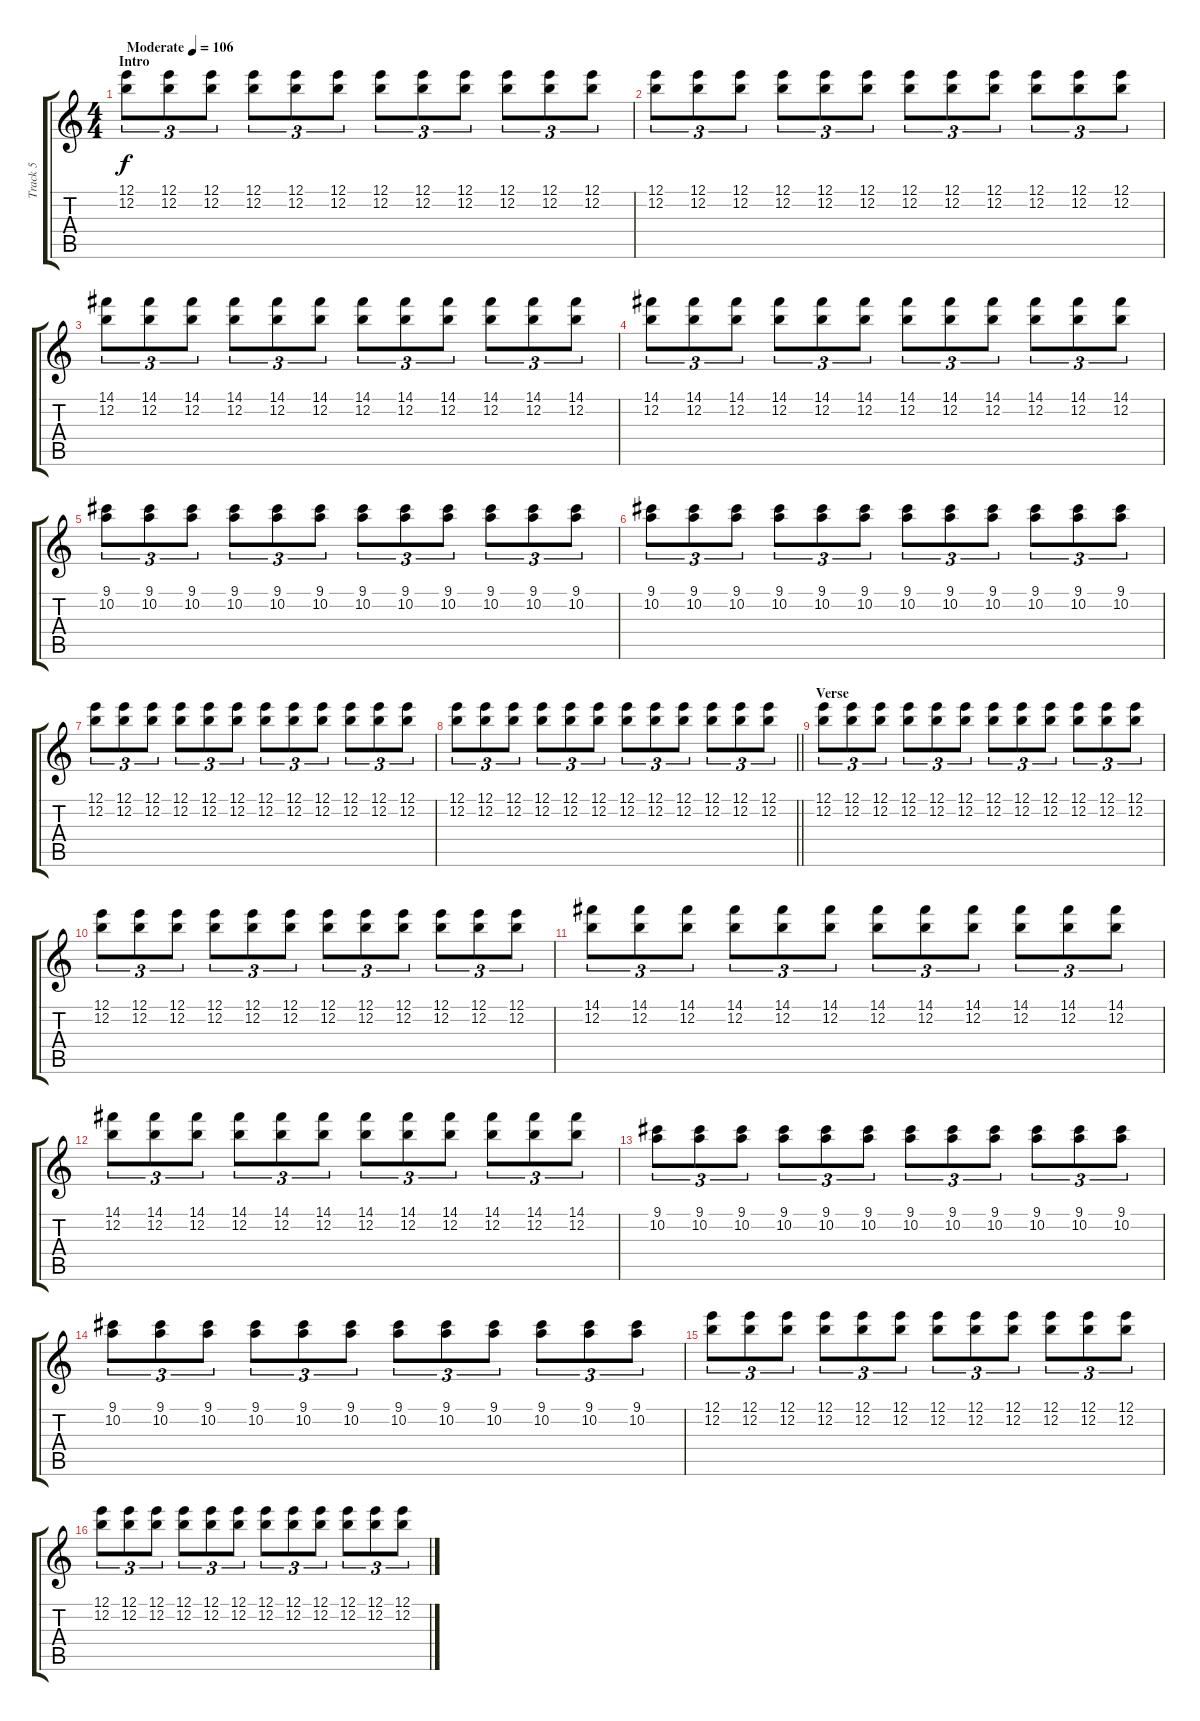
\track ("Track 5" "Track 5") {instrument acousticguitarsteel}
\staff {score tabs}
\tuning (E4 B3 G3 D3 A2 E2) {hide}
\ts (4 4)
\section ("" "Intro")
\tempo (106 "Moderate")
\clef g2
\ks c
(12.1 12.2).8{tu (3 2) dy f instrument acousticguitarsteel} (12.1 12.2).8{tu (3 2)} (12.1 12.2).8{tu (3 2)} (12.1 12.2).8{tu (3 2)} (12.1 12.2).8{tu (3 2)} (12.1 12.2).8{tu (3 2)} (12.1 12.2).8{tu (3 2)} (12.1 12.2).8{tu (3 2)} (12.1 12.2).8{tu (3 2)} (12.1 12.2).8{tu (3 2)} (12.1 12.2).8{tu (3 2)} (12.1 12.2).8{tu (3 2)} |
(12.1 12.2).8{tu (3 2)} (12.1 12.2).8{tu (3 2)} (12.1 12.2).8{tu (3 2)} (12.1 12.2).8{tu (3 2)} (12.1 12.2).8{tu (3 2)} (12.1 12.2).8{tu (3 2)} (12.1 12.2).8{tu (3 2)} (12.1 12.2).8{tu (3 2)} (12.1 12.2).8{tu (3 2)} (12.1 12.2).8{tu (3 2)} (12.1 12.2).8{tu (3 2)} (12.1 12.2).8{tu (3 2)} |
(14.1 12.2).8{tu (3 2)} (14.1 12.2).8{tu (3 2)} (14.1 12.2).8{tu (3 2)} (14.1 12.2).8{tu (3 2)} (14.1 12.2).8{tu (3 2)} (14.1 12.2).8{tu (3 2)} (14.1 12.2).8{tu (3 2)} (14.1 12.2).8{tu (3 2)} (14.1 12.2).8{tu (3 2)} (14.1 12.2).8{tu (3 2)} (14.1 12.2).8{tu (3 2)} (14.1 12.2).8{tu (3 2)} |
(14.1 12.2).8{tu (3 2)} (14.1 12.2).8{tu (3 2)} (14.1 12.2).8{tu (3 2)} (14.1 12.2).8{tu (3 2)} (14.1 12.2).8{tu (3 2)} (14.1 12.2).8{tu (3 2)} (14.1 12.2).8{tu (3 2)} (14.1 12.2).8{tu (3 2)} (14.1 12.2).8{tu (3 2)} (14.1 12.2).8{tu (3 2)} (14.1 12.2).8{tu (3 2)} (14.1 12.2).8{tu (3 2)} |
(9.1 10.2).8{tu (3 2)} (9.1 10.2).8{tu (3 2)} (9.1 10.2).8{tu (3 2)} (9.1 10.2).8{tu (3 2)} (9.1 10.2).8{tu (3 2)} (9.1 10.2).8{tu (3 2)} (9.1 10.2).8{tu (3 2)} (9.1 10.2).8{tu (3 2)} (9.1 10.2).8{tu (3 2)} (9.1 10.2).8{tu (3 2)} (9.1 10.2).8{tu (3 2)} (9.1 10.2).8{tu (3 2)} |
(9.1 10.2).8{tu (3 2)} (9.1 10.2).8{tu (3 2)} (9.1 10.2).8{tu (3 2)} (9.1 10.2).8{tu (3 2)} (9.1 10.2).8{tu (3 2)} (9.1 10.2).8{tu (3 2)} (9.1 10.2).8{tu (3 2)} (9.1 10.2).8{tu (3 2)} (9.1 10.2).8{tu (3 2)} (9.1 10.2).8{tu (3 2)} (9.1 10.2).8{tu (3 2)} (9.1 10.2).8{tu (3 2)} |
(12.1 12.2).8{tu (3 2)} (12.1 12.2).8{tu (3 2)} (12.1 12.2).8{tu (3 2)} (12.1 12.2).8{tu (3 2)} (12.1 12.2).8{tu (3 2)} (12.1 12.2).8{tu (3 2)} (12.1 12.2).8{tu (3 2)} (12.1 12.2).8{tu (3 2)} (12.1 12.2).8{tu (3 2)} (12.1 12.2).8{tu (3 2)} (12.1 12.2).8{tu (3 2)} (12.1 12.2).8{tu (3 2)} |
\barLineRight lightlight
(12.1 12.2).8{tu (3 2)} (12.1 12.2).8{tu (3 2)} (12.1 12.2).8{tu (3 2)} (12.1 12.2).8{tu (3 2)} (12.1 12.2).8{tu (3 2)} (12.1 12.2).8{tu (3 2)} (12.1 12.2).8{tu (3 2)} (12.1 12.2).8{tu (3 2)} (12.1 12.2).8{tu (3 2)} (12.1 12.2).8{tu (3 2)} (12.1 12.2).8{tu (3 2)} (12.1 12.2).8{tu (3 2)} |
\section ("" "Verse")
(12.1 12.2).8{tu (3 2)} (12.1 12.2).8{tu (3 2)} (12.1 12.2).8{tu (3 2)} (12.1 12.2).8{tu (3 2)} (12.1 12.2).8{tu (3 2)} (12.1 12.2).8{tu (3 2)} (12.1 12.2).8{tu (3 2)} (12.1 12.2).8{tu (3 2)} (12.1 12.2).8{tu (3 2)} (12.1 12.2).8{tu (3 2)} (12.1 12.2).8{tu (3 2)} (12.1 12.2).8{tu (3 2)} |
(12.1 12.2).8{tu (3 2)} (12.1 12.2).8{tu (3 2)} (12.1 12.2).8{tu (3 2)} (12.1 12.2).8{tu (3 2)} (12.1 12.2).8{tu (3 2)} (12.1 12.2).8{tu (3 2)} (12.1 12.2).8{tu (3 2)} (12.1 12.2).8{tu (3 2)} (12.1 12.2).8{tu (3 2)} (12.1 12.2).8{tu (3 2)} (12.1 12.2).8{tu (3 2)} (12.1 12.2).8{tu (3 2)} |
(14.1 12.2).8{tu (3 2)} (14.1 12.2).8{tu (3 2)} (14.1 12.2).8{tu (3 2)} (14.1 12.2).8{tu (3 2)} (14.1 12.2).8{tu (3 2)} (14.1 12.2).8{tu (3 2)} (14.1 12.2).8{tu (3 2)} (14.1 12.2).8{tu (3 2)} (14.1 12.2).8{tu (3 2)} (14.1 12.2).8{tu (3 2)} (14.1 12.2).8{tu (3 2)} (14.1 12.2).8{tu (3 2)} |
(14.1 12.2).8{tu (3 2)} (14.1 12.2).8{tu (3 2)} (14.1 12.2).8{tu (3 2)} (14.1 12.2).8{tu (3 2)} (14.1 12.2).8{tu (3 2)} (14.1 12.2).8{tu (3 2)} (14.1 12.2).8{tu (3 2)} (14.1 12.2).8{tu (3 2)} (14.1 12.2).8{tu (3 2)} (14.1 12.2).8{tu (3 2)} (14.1 12.2).8{tu (3 2)} (14.1 12.2).8{tu (3 2)} |
(9.1 10.2).8{tu (3 2)} (9.1 10.2).8{tu (3 2)} (9.1 10.2).8{tu (3 2)} (9.1 10.2).8{tu (3 2)} (9.1 10.2).8{tu (3 2)} (9.1 10.2).8{tu (3 2)} (9.1 10.2).8{tu (3 2)} (9.1 10.2).8{tu (3 2)} (9.1 10.2).8{tu (3 2)} (9.1 10.2).8{tu (3 2)} (9.1 10.2).8{tu (3 2)} (9.1 10.2).8{tu (3 2)} |
(9.1 10.2).8{tu (3 2)} (9.1 10.2).8{tu (3 2)} (9.1 10.2).8{tu (3 2)} (9.1 10.2).8{tu (3 2)} (9.1 10.2).8{tu (3 2)} (9.1 10.2).8{tu (3 2)} (9.1 10.2).8{tu (3 2)} (9.1 10.2).8{tu (3 2)} (9.1 10.2).8{tu (3 2)} (9.1 10.2).8{tu (3 2)} (9.1 10.2).8{tu (3 2)} (9.1 10.2).8{tu (3 2)} |
(12.1 12.2).8{tu (3 2)} (12.1 12.2).8{tu (3 2)} (12.1 12.2).8{tu (3 2)} (12.1 12.2).8{tu (3 2)} (12.1 12.2).8{tu (3 2)} (12.1 12.2).8{tu (3 2)} (12.1 12.2).8{tu (3 2)} (12.1 12.2).8{tu (3 2)} (12.1 12.2).8{tu (3 2)} (12.1 12.2).8{tu (3 2)} (12.1 12.2).8{tu (3 2)} (12.1 12.2).8{tu (3 2)} |
(12.1 12.2).8{tu (3 2)} (12.1 12.2).8{tu (3 2)} (12.1 12.2).8{tu (3 2)} (12.1 12.2).8{tu (3 2)} (12.1 12.2).8{tu (3 2)} (12.1 12.2).8{tu (3 2)} (12.1 12.2).8{tu (3 2)} (12.1 12.2).8{tu (3 2)} (12.1 12.2).8{tu (3 2)} (12.1 12.2).8{tu (3 2)} (12.1 12.2).8{tu (3 2)} (12.1 12.2).8{tu (3 2)}
